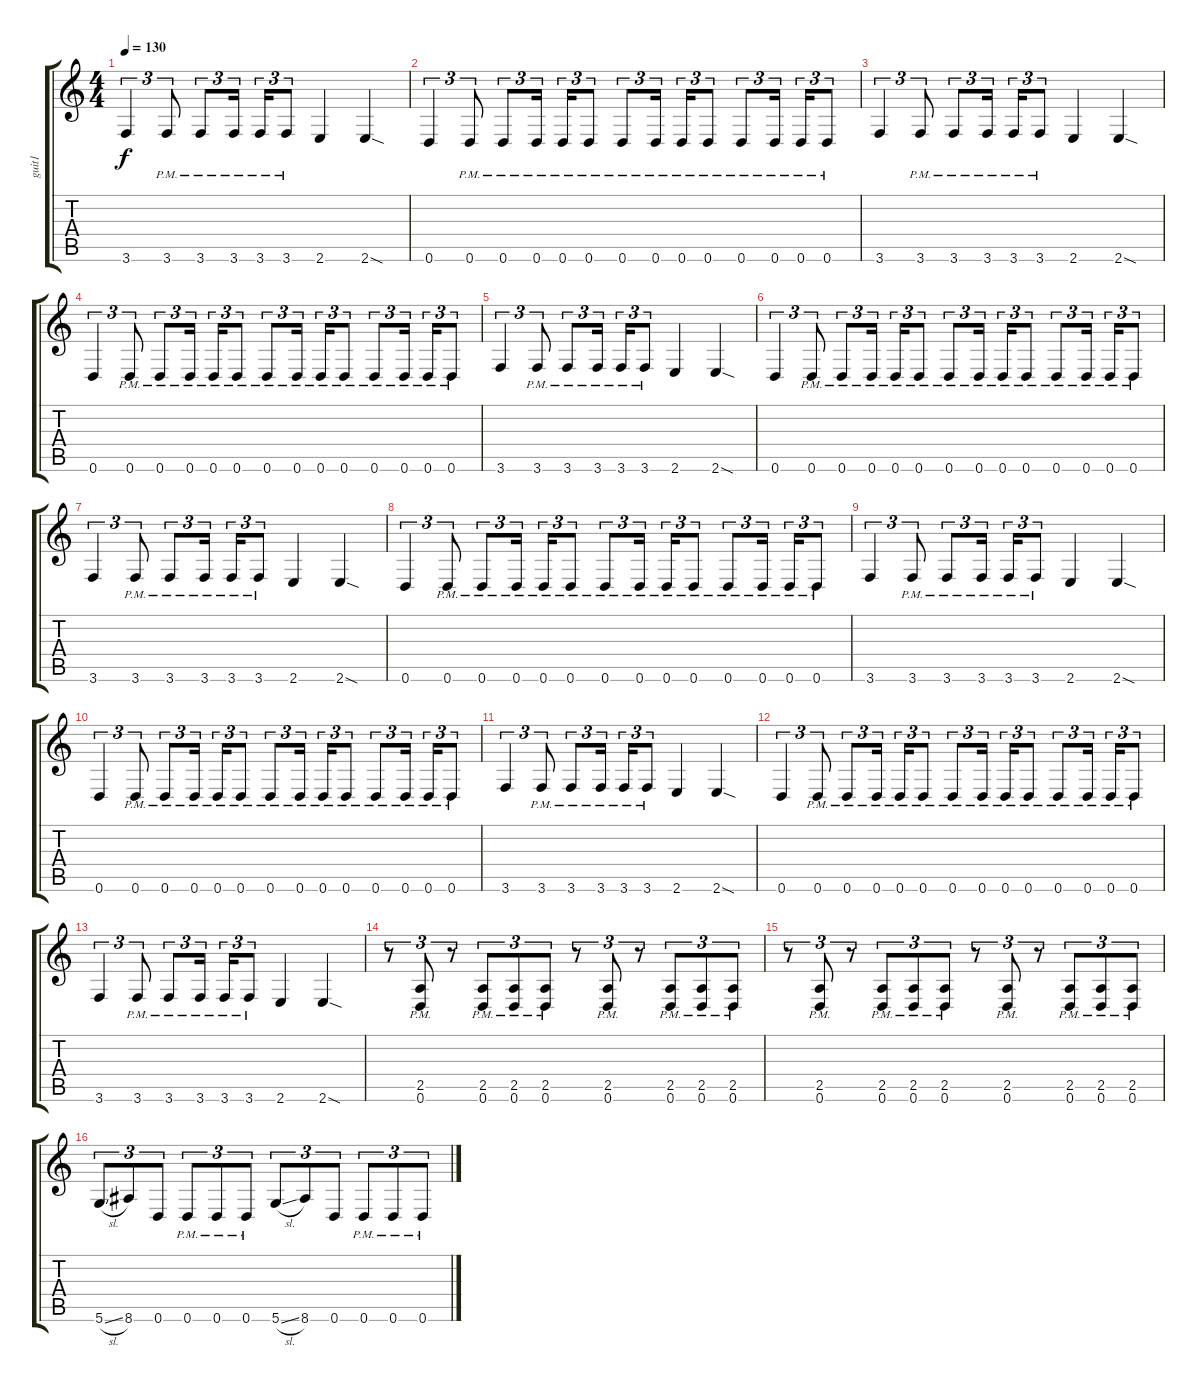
\track ("guit1" "guit1") {instrument distortionguitar}
\staff {score tabs}
\tuning (D4 A3 F3 C3 G2 D2) {hide}
\ts (4 4)
\tempo 130
\clef g2
\ks c
3.6.4{tu (3 2) dy f} 3.6{pm}.8{tu (3 2)} 3.6{pm}.8{tu (3 2)} 3.6{pm}.16{tu (3 2) beam splitsecondary} 3.6{pm}.16{tu (3 2)} 3.6{pm}.8{tu (3 2)} 2.6.4 2.6{sod}.4 |
0.6.4{tu (3 2)} 0.6{pm}.8{tu (3 2)} 0.6{pm}.8{tu (3 2)} 0.6{pm}.16{tu (3 2) beam splitsecondary} 0.6{pm}.16{tu (3 2)} 0.6{pm}.8{tu (3 2)} 0.6{pm}.8{tu (3 2)} 0.6{pm}.16{tu (3 2) beam splitsecondary} 0.6{pm}.16{tu (3 2)} 0.6{pm}.8{tu (3 2)} 0.6{pm}.8{tu (3 2)} 0.6{pm}.16{tu (3 2) beam splitsecondary} 0.6{pm}.16{tu (3 2)} 0.6{pm}.8{tu (3 2)} |
3.6.4{tu (3 2)} 3.6{pm}.8{tu (3 2)} 3.6{pm}.8{tu (3 2)} 3.6{pm}.16{tu (3 2) beam splitsecondary} 3.6{pm}.16{tu (3 2)} 3.6{pm}.8{tu (3 2)} 2.6.4 2.6{sod}.4 |
0.6.4{tu (3 2)} 0.6{pm}.8{tu (3 2)} 0.6{pm}.8{tu (3 2)} 0.6{pm}.16{tu (3 2) beam splitsecondary} 0.6{pm}.16{tu (3 2)} 0.6{pm}.8{tu (3 2)} 0.6{pm}.8{tu (3 2)} 0.6{pm}.16{tu (3 2) beam splitsecondary} 0.6{pm}.16{tu (3 2)} 0.6{pm}.8{tu (3 2)} 0.6{pm}.8{tu (3 2)} 0.6{pm}.16{tu (3 2) beam splitsecondary} 0.6{pm}.16{tu (3 2)} 0.6{pm}.8{tu (3 2)} |
3.6.4{tu (3 2)} 3.6{pm}.8{tu (3 2)} 3.6{pm}.8{tu (3 2)} 3.6{pm}.16{tu (3 2) beam splitsecondary} 3.6{pm}.16{tu (3 2)} 3.6{pm}.8{tu (3 2)} 2.6.4 2.6{sod}.4 |
0.6.4{tu (3 2)} 0.6{pm}.8{tu (3 2)} 0.6{pm}.8{tu (3 2)} 0.6{pm}.16{tu (3 2) beam splitsecondary} 0.6{pm}.16{tu (3 2)} 0.6{pm}.8{tu (3 2)} 0.6{pm}.8{tu (3 2)} 0.6{pm}.16{tu (3 2) beam splitsecondary} 0.6{pm}.16{tu (3 2)} 0.6{pm}.8{tu (3 2)} 0.6{pm}.8{tu (3 2)} 0.6{pm}.16{tu (3 2) beam splitsecondary} 0.6{pm}.16{tu (3 2)} 0.6{pm}.8{tu (3 2)} |
3.6.4{tu (3 2)} 3.6{pm}.8{tu (3 2)} 3.6{pm}.8{tu (3 2)} 3.6{pm}.16{tu (3 2) beam splitsecondary} 3.6{pm}.16{tu (3 2)} 3.6{pm}.8{tu (3 2)} 2.6.4 2.6{sod}.4 |
0.6.4{tu (3 2)} 0.6{pm}.8{tu (3 2)} 0.6{pm}.8{tu (3 2)} 0.6{pm}.16{tu (3 2) beam splitsecondary} 0.6{pm}.16{tu (3 2)} 0.6{pm}.8{tu (3 2)} 0.6{pm}.8{tu (3 2)} 0.6{pm}.16{tu (3 2) beam splitsecondary} 0.6{pm}.16{tu (3 2)} 0.6{pm}.8{tu (3 2)} 0.6{pm}.8{tu (3 2)} 0.6{pm}.16{tu (3 2) beam splitsecondary} 0.6{pm}.16{tu (3 2)} 0.6{pm}.8{tu (3 2)} |
3.6.4{tu (3 2)} 3.6{pm}.8{tu (3 2)} 3.6{pm}.8{tu (3 2)} 3.6{pm}.16{tu (3 2) beam splitsecondary} 3.6{pm}.16{tu (3 2)} 3.6{pm}.8{tu (3 2)} 2.6.4 2.6{sod}.4 |
0.6.4{tu (3 2)} 0.6{pm}.8{tu (3 2)} 0.6{pm}.8{tu (3 2)} 0.6{pm}.16{tu (3 2) beam splitsecondary} 0.6{pm}.16{tu (3 2)} 0.6{pm}.8{tu (3 2)} 0.6{pm}.8{tu (3 2)} 0.6{pm}.16{tu (3 2) beam splitsecondary} 0.6{pm}.16{tu (3 2)} 0.6{pm}.8{tu (3 2)} 0.6{pm}.8{tu (3 2)} 0.6{pm}.16{tu (3 2) beam splitsecondary} 0.6{pm}.16{tu (3 2)} 0.6{pm}.8{tu (3 2)} |
3.6.4{tu (3 2)} 3.6{pm}.8{tu (3 2)} 3.6{pm}.8{tu (3 2)} 3.6{pm}.16{tu (3 2) beam splitsecondary} 3.6{pm}.16{tu (3 2)} 3.6{pm}.8{tu (3 2)} 2.6.4 2.6{sod}.4 |
0.6.4{tu (3 2)} 0.6{pm}.8{tu (3 2)} 0.6{pm}.8{tu (3 2)} 0.6{pm}.16{tu (3 2) beam splitsecondary} 0.6{pm}.16{tu (3 2)} 0.6{pm}.8{tu (3 2)} 0.6{pm}.8{tu (3 2)} 0.6{pm}.16{tu (3 2) beam splitsecondary} 0.6{pm}.16{tu (3 2)} 0.6{pm}.8{tu (3 2)} 0.6{pm}.8{tu (3 2)} 0.6{pm}.16{tu (3 2) beam splitsecondary} 0.6{pm}.16{tu (3 2)} 0.6{pm}.8{tu (3 2)} |
3.6.4{tu (3 2)} 3.6{pm}.8{tu (3 2)} 3.6{pm}.8{tu (3 2)} 3.6{pm}.16{tu (3 2) beam splitsecondary} 3.6{pm}.16{tu (3 2)} 3.6{pm}.8{tu (3 2)} 2.6.4 2.6{sod}.4 |
r.8{tu (3 2)} (2.5{pm} 0.6{pm}).8{tu (3 2)} r.8{tu (3 2)} (2.5{pm} 0.6{pm}).8{tu (3 2)} (2.5{pm} 0.6{pm}).8{tu (3 2)} (2.5{pm} 0.6{pm}).8{tu (3 2)} r.8{tu (3 2)} (2.5{pm} 0.6{pm}).8{tu (3 2)} r.8{tu (3 2)} (2.5{pm} 0.6{pm}).8{tu (3 2)} (2.5{pm} 0.6{pm}).8{tu (3 2)} (2.5{pm} 0.6{pm}).8{tu (3 2)} |
r.8{tu (3 2)} (2.5{pm} 0.6{pm}).8{tu (3 2)} r.8{tu (3 2)} (2.5{pm} 0.6{pm}).8{tu (3 2)} (2.5{pm} 0.6{pm}).8{tu (3 2)} (2.5{pm} 0.6{pm}).8{tu (3 2)} r.8{tu (3 2)} (2.5{pm} 0.6{pm}).8{tu (3 2)} r.8{tu (3 2)} (2.5{pm} 0.6{pm}).8{tu (3 2)} (2.5{pm} 0.6{pm}).8{tu (3 2)} (2.5{pm} 0.6{pm}).8{tu (3 2)} |
5.6{sl}.8{tu (3 2)} 8.6.8{tu (3 2)} 0.6.8{tu (3 2)} 0.6{pm}.8{tu (3 2)} 0.6{pm}.8{tu (3 2)} 0.6{pm}.8{tu (3 2)} 5.6{sl}.8{tu (3 2)} 8.6.8{tu (3 2)} 0.6.8{tu (3 2)} 0.6{pm}.8{tu (3 2)} 0.6{pm}.8{tu (3 2)} 0.6{pm}.8{tu (3 2)}
